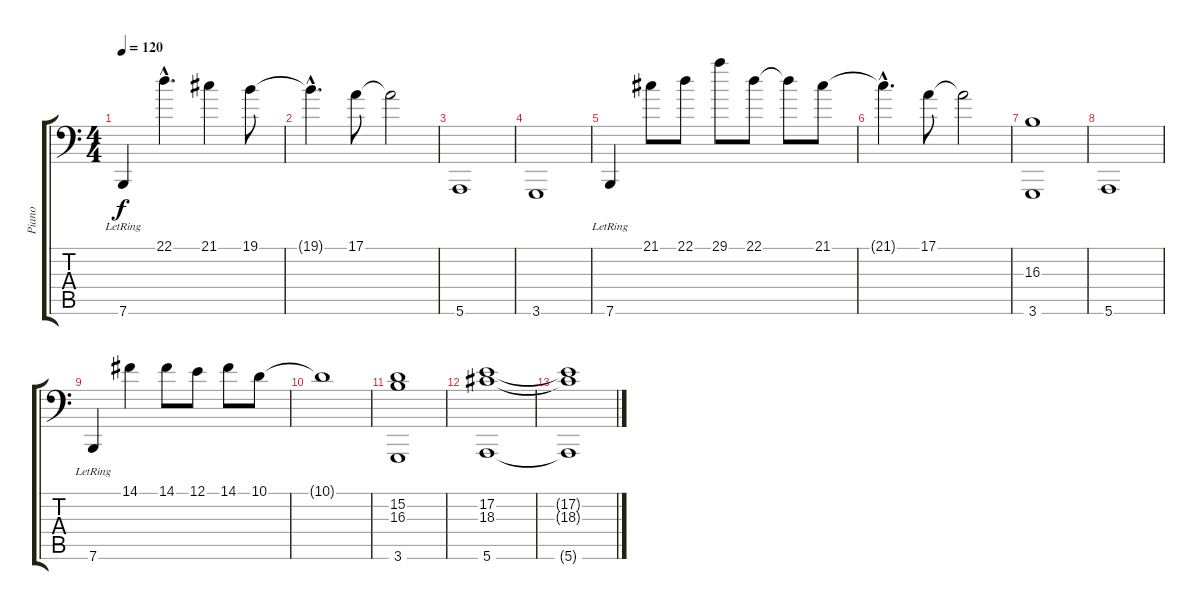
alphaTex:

\track ("Piano" "Piano") {instrument brightacousticpiano}
\staff {score tabs}
\tuning (E3 B2 G2 D2 A1 E1) {hide}
\ts (4 4)
\tempo 120
\clef f4
\ks c
7.6{lr}.4{dy f} 22.1{hac}.4{d} 21.1.4 19.1.8 |
19.1{hac t}.4{d} 17.1.8 17.1{t}.2 |
5.6.1 |
3.6.1 |
7.6{lr}.4 21.1.8 22.1.8 29.1.8 22.1.8 22.1{t}.8 21.1.8 |
21.1{hac t}.4{d} 17.1.8 17.1{t}.2 |
(16.3 3.6).1 |
5.6.1 |
7.6{lr}.4 14.1.4 14.1.8 12.1.8 14.1.8 10.1.8 |
10.1{t}.1 |
(15.2 16.3 3.6).1 |
(17.2 18.3 5.6).1 |
(17.2{t} 18.3{t} 5.6{t}).1
